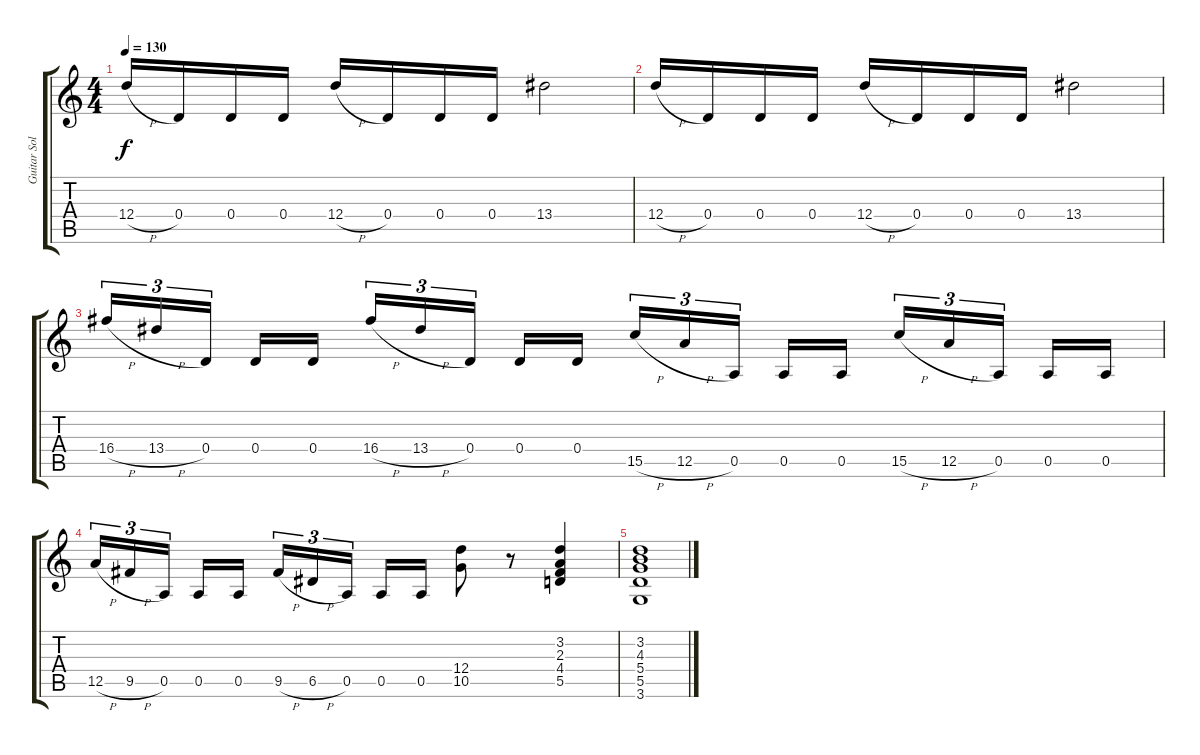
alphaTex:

\track ("Guitar Solo" "Guitar Sol") {instrument distortionguitar}
\staff {score tabs}
\tuning (E4 B3 G3 D3 A2 E2) {hide}
\ts (4 4)
\tempo 130
\clef g2
\ks c
12.4{h}.16{dy f} 0.4.16 0.4.16 0.4.16 12.4{h}.16 0.4.16 0.4.16 0.4.16 13.4.2 |
12.4{h}.16 0.4.16 0.4.16 0.4.16 12.4{h}.16 0.4.16 0.4.16 0.4.16 13.4.2 |
16.4{h}.16{tu (3 2)} 13.4{h}.16{tu (3 2)} 0.4.16{tu (3 2)} 0.4.16 0.4.16 16.4{h}.16{tu (3 2)} 13.4{h}.16{tu (3 2)} 0.4.16{tu (3 2)} 0.4.16 0.4.16 15.5{h}.16{tu (3 2)} 12.5{h}.16{tu (3 2)} 0.5.16{tu (3 2)} 0.5.16 0.5.16 15.5{h}.16{tu (3 2)} 12.5{h}.16{tu (3 2)} 0.5.16{tu (3 2)} 0.5.16 0.5.16 |
12.5{h}.16{tu (3 2)} 9.5{h}.16{tu (3 2)} 0.5.16{tu (3 2)} 0.5.16 0.5.16 9.5{h}.16{tu (3 2)} 6.5{h}.16{tu (3 2)} 0.5.16{tu (3 2)} 0.5.16 0.5.16 (12.4 10.5).8 r.8 (3.2 2.3 4.4 5.5).4 |
(3.2 4.3 5.4 5.5 3.6).1
